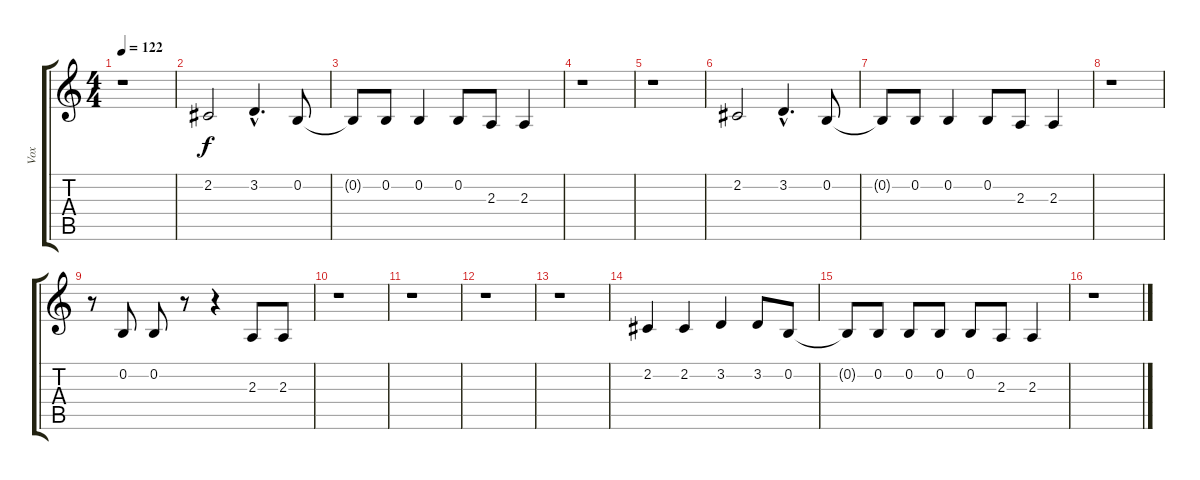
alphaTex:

\track ("Vox" "Vox") {instrument bassoon}
\staff {score tabs}
\tuning (E4 B3 G3 D3 A2 E2) {hide}
\ts (4 4)
\tempo 122
\clef g2
\ks c
r.1{dy f} |
2.2.2 3.2{hac}.4{d} 0.2.8 |
0.2{t}.8 0.2.8 0.2.4 0.2.8 2.3.8 2.3.4 |
r.1 |
r.1 |
2.2.2 3.2{hac}.4{d} 0.2.8 |
0.2{t}.8 0.2.8 0.2.4 0.2.8 2.3.8 2.3.4 |
r.1 |
r.8 0.2.8 0.2.8 r.8 r.4 2.3.8 2.3.8 |
r.1 |
r.1 |
r.1 |
r.1 |
2.2.4 2.2.4 3.2.4 3.2.8 0.2.8 |
0.2{t}.8 0.2.8 0.2.8 0.2.8 0.2.8 2.3.8 2.3.4 |
r.1
